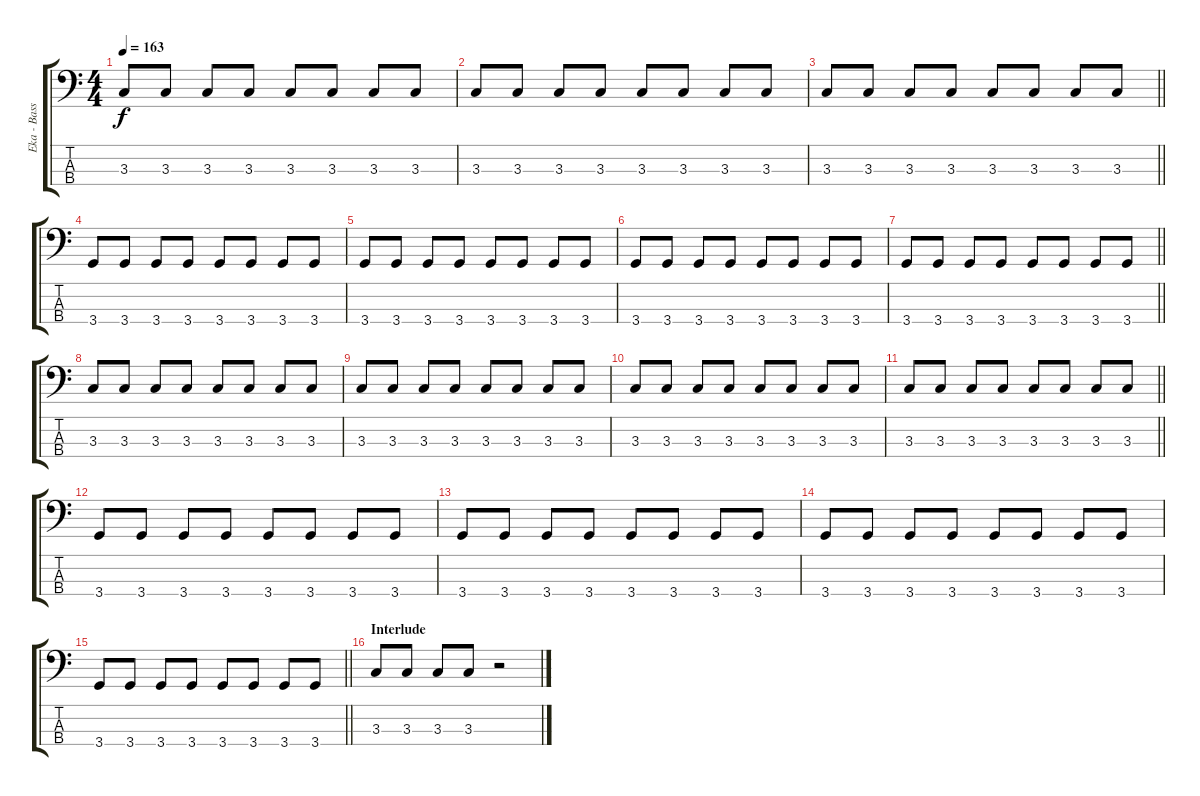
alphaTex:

\track ("Eka - Bass" "Eka - Bass") {instrument electricbasspick}
\staff {score tabs}
\tuning (G2 D2 A1 E1) {hide}
\ts (4 4)
\tempo 163
\clef f4
\ks c
3.3.8{dy f} 3.3.8 3.3.8 3.3.8 3.3.8 3.3.8 3.3.8 3.3.8 |
3.3.8 3.3.8 3.3.8 3.3.8 3.3.8 3.3.8 3.3.8 3.3.8 |
\barLineRight lightlight
3.3.8 3.3.8 3.3.8 3.3.8 3.3.8 3.3.8 3.3.8 3.3.8 |
3.4.8 3.4.8 3.4.8 3.4.8 3.4.8 3.4.8 3.4.8 3.4.8 |
3.4.8 3.4.8 3.4.8 3.4.8 3.4.8 3.4.8 3.4.8 3.4.8 |
3.4.8 3.4.8 3.4.8 3.4.8 3.4.8 3.4.8 3.4.8 3.4.8 |
\barLineRight lightlight
3.4.8 3.4.8 3.4.8 3.4.8 3.4.8 3.4.8 3.4.8 3.4.8 |
3.3.8 3.3.8 3.3.8 3.3.8 3.3.8 3.3.8 3.3.8 3.3.8 |
3.3.8 3.3.8 3.3.8 3.3.8 3.3.8 3.3.8 3.3.8 3.3.8 |
3.3.8 3.3.8 3.3.8 3.3.8 3.3.8 3.3.8 3.3.8 3.3.8 |
\barLineRight lightlight
3.3.8 3.3.8 3.3.8 3.3.8 3.3.8 3.3.8 3.3.8 3.3.8 |
3.4.8 3.4.8 3.4.8 3.4.8 3.4.8 3.4.8 3.4.8 3.4.8 |
3.4.8 3.4.8 3.4.8 3.4.8 3.4.8 3.4.8 3.4.8 3.4.8 |
3.4.8 3.4.8 3.4.8 3.4.8 3.4.8 3.4.8 3.4.8 3.4.8 |
\barLineRight lightlight
3.4.8 3.4.8 3.4.8 3.4.8 3.4.8 3.4.8 3.4.8 3.4.8 |
\section ("" "Interlude")
3.3.8 3.3.8 3.3.8 3.3.8 r.2
